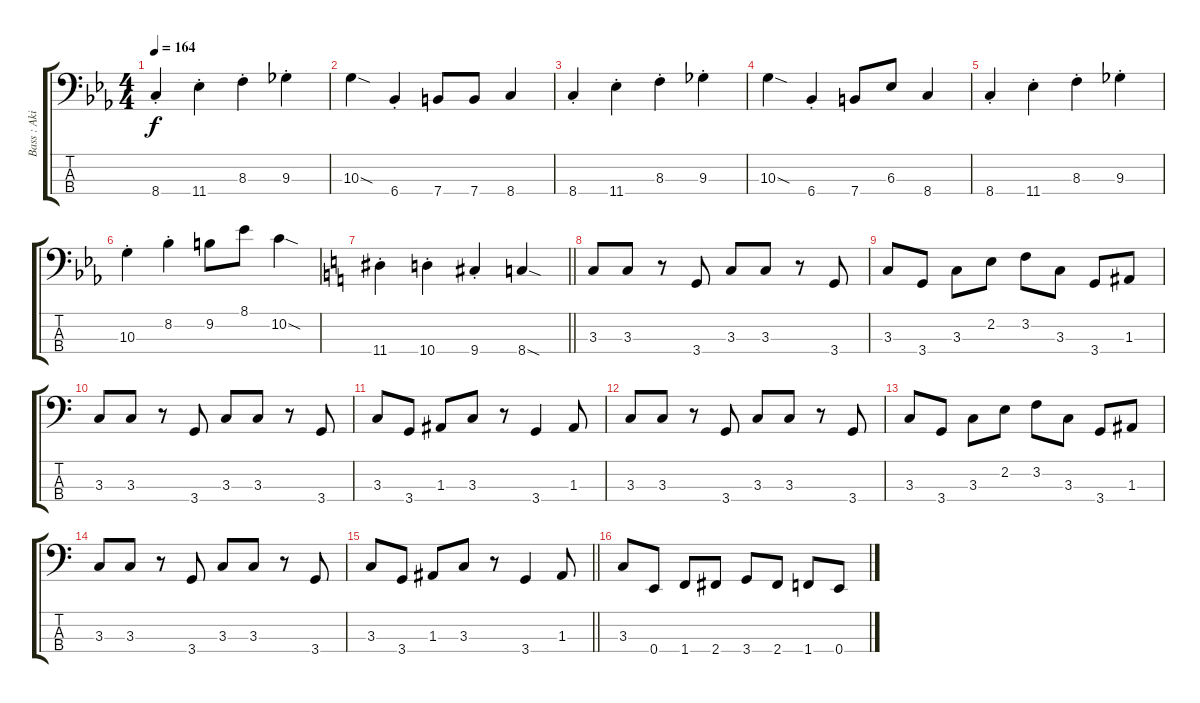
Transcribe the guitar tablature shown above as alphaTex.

\track ("Bass : Akiyama Mio - Swan" "Bass : Aki") {instrument electricbasspick}
\staff {score tabs}
\tuning (G2 D2 A1 E1) {hide}
\ts (4 4)
\tempo 164
\clef f4
\ks eb
8.4{st}.4{dy f} 11.4{st}.4 8.3{st}.4 9.3{st}.4 |
10.3{sod}.4 6.4{st}.4 7.4.8 7.4.8 8.4.4 |
8.4{st}.4 11.4{st}.4 8.3{st}.4 9.3{st}.4 |
10.3{sod}.4 6.4{st}.4 7.4.8 6.3.8 8.4.4 |
8.4{st}.4 11.4{st}.4 8.3{st}.4 9.3{st}.4 |
10.3{st}.4 8.2{st}.4 9.2.8 8.1.8 10.2{sod}.4 |
\barLineRight lightlight
\ks c
11.4{st}.4 10.4{st}.4 9.4{st}.4 8.4{sod}.4 |
3.3.8 3.3.8 r.8 3.4.8 3.3.8 3.3.8 r.8 3.4.8 |
3.3.8 3.4.8 3.3.8 2.2.8 3.2.8 3.3.8 3.4.8 1.3.8 |
3.3.8 3.3.8 r.8 3.4.8 3.3.8 3.3.8 r.8 3.4.8 |
3.3.8 3.4.8 1.3.8 3.3.8 r.8 3.4.4 1.3.8 |
3.3.8 3.3.8 r.8 3.4.8 3.3.8 3.3.8 r.8 3.4.8 |
3.3.8 3.4.8 3.3.8 2.2.8 3.2.8 3.3.8 3.4.8 1.3.8 |
3.3.8 3.3.8 r.8 3.4.8 3.3.8 3.3.8 r.8 3.4.8 |
\barLineRight lightlight
3.3.8 3.4.8 1.3.8 3.3.8 r.8 3.4.4 1.3.8 |
3.3.8 0.4.8 1.4.8 2.4.8 3.4.8 2.4.8 1.4.8 0.4.8
